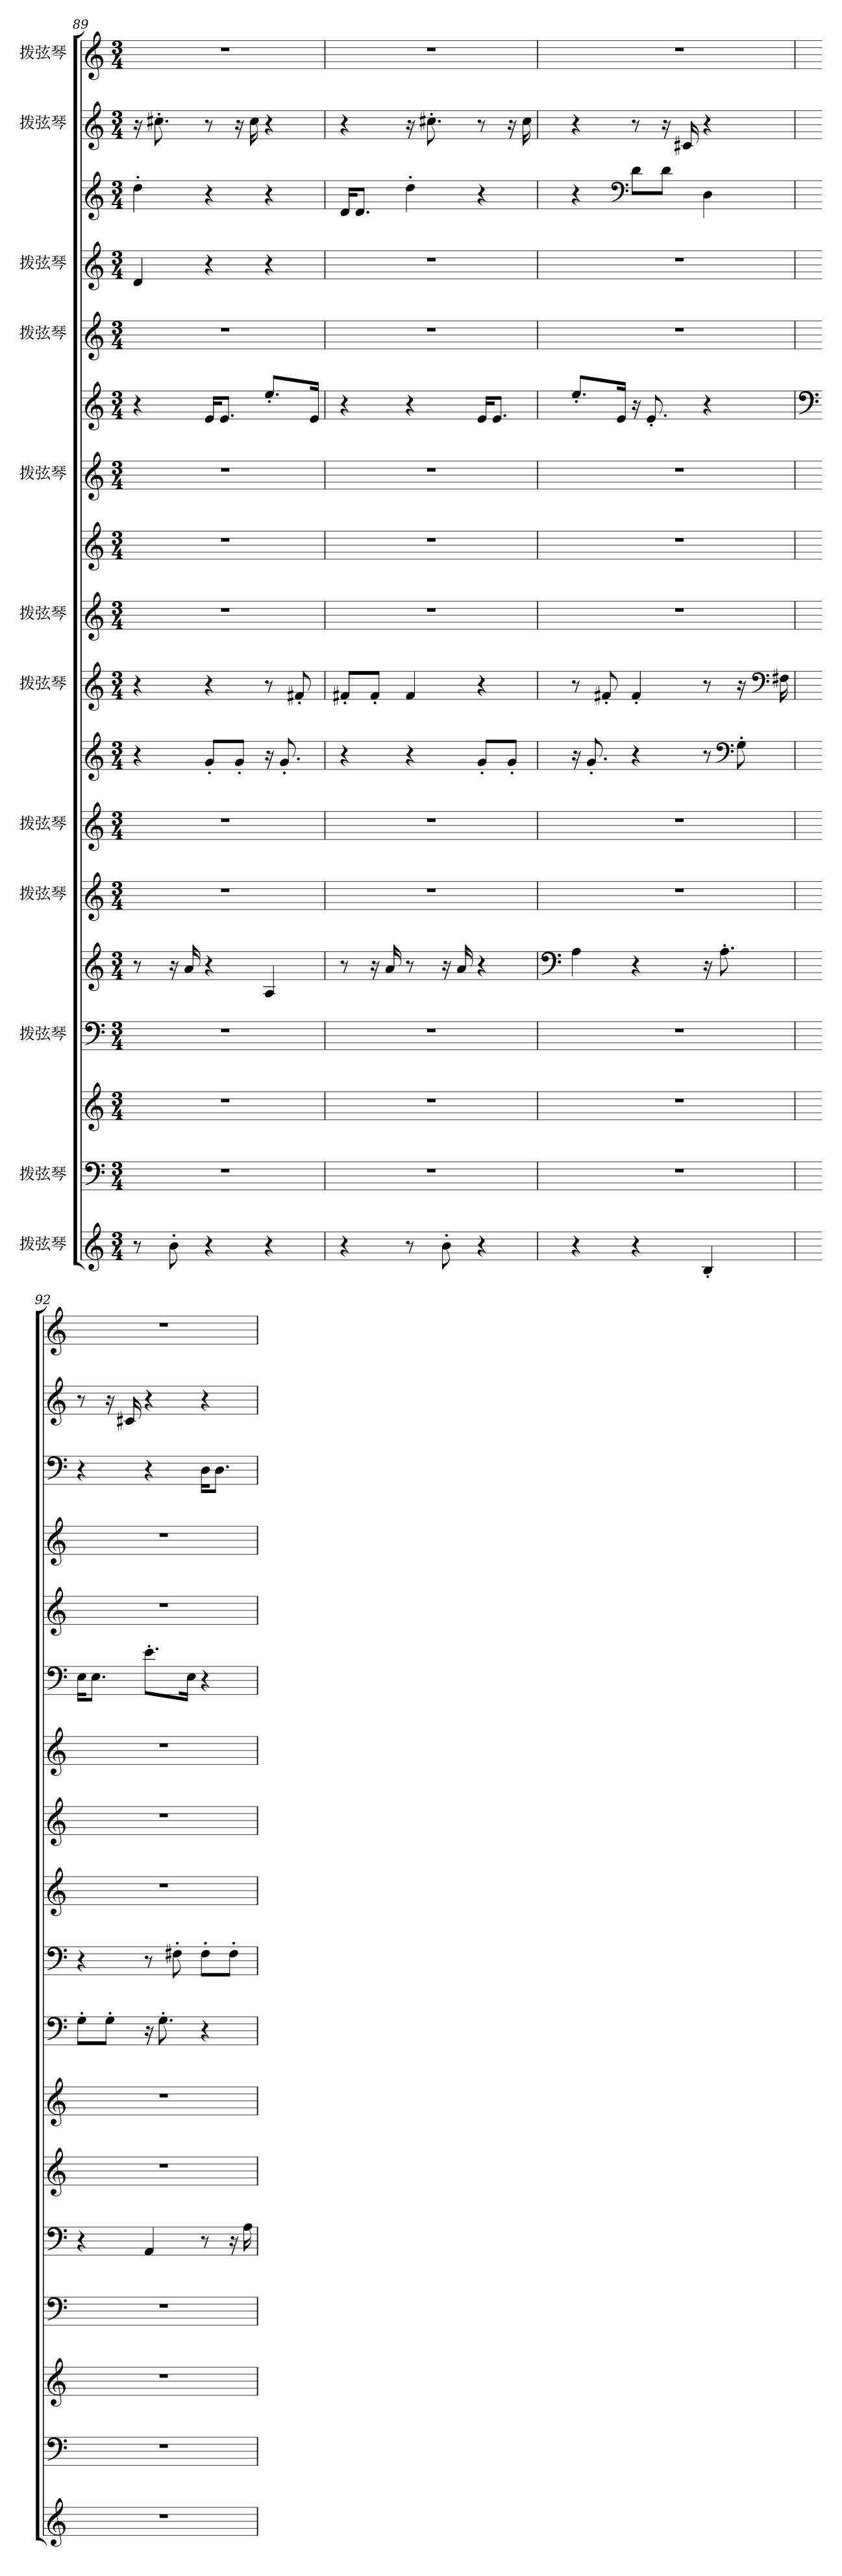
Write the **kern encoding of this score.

**kern	**kern	**kern	**kern	**kern	**kern	**kern	**kern	**kern	**kern	**kern	**kern	**kern	**kern	**kern	**kern	**kern	**kern
*part12	*part11	*part11	*part10	*part10	*part9	*part8	*part8	*part7	*part6	*part6	*part5	*part5	*part4	*part3	*part3	*part2	*part1
*staff18	*staff17	*staff16	*staff15	*staff14	*staff13	*staff12	*staff11	*staff10	*staff9	*staff8	*staff7	*staff6	*staff5	*staff4	*staff3	*staff2	*staff1
*I"拨弦琴	*I"拨弦琴	*	*I"拨弦琴	*	*I"拨弦琴	*I"拨弦琴	*	*I"拨弦琴	*I"拨弦琴	*	*I"拨弦琴	*	*I"拨弦琴	*I"拨弦琴	*	*I"拨弦琴	*I"拨弦琴
*clefG2	*clefF4	*clefG2	*clefF4	*clefG2	*clefG2	*clefG2	*clefG2	*clefG2	*clefG2	*clefG2	*clefG2	*clefG2	*clefG2	*clefG2	*clefG2	*clefG2	*clefG2
*k[]	*k[]	*k[]	*k[]	*k[]	*k[]	*k[]	*k[]	*k[]	*k[]	*k[]	*k[]	*k[]	*k[]	*k[]	*k[]	*k[]	*k[]
*M3/4	*M3/4	*M3/4	*M3/4	*M3/4	*M3/4	*M3/4	*M3/4	*M3/4	*M3/4	*M3/4	*M3/4	*M3/4	*M3/4	*M3/4	*M3/4	*M3/4	*M3/4
=89	=89	=89	=89	=89	=89	=89	=89	=89	=89	=89	=89	=89	=89	=89	=89	=89	=89
8r	2.r	2.r	2.r	8r	2.r	2.r	4r	4r	2.r	2.r	2.r	4r	2.r	4d/	4dd'\	16r	2.r
.	.	.	.	.	.	.	.	.	.	.	.	.	.	.	.	8.cc#X'\	.
8b'\	.	.	.	16r	.	.	.	.	.	.	.	.	.	.	.	.	.
.	.	.	.	16a/	.	.	.	.	.	.	.	.	.	.	.	.	.
4r	.	.	.	4r	.	.	8g'/L	4r	.	.	.	16e/KL	.	4r	4r	8r	.
.	.	.	.	.	.	.	.	.	.	.	.	8.e/J	.	.	.	.	.
.	.	.	.	.	.	.	8g'/J	.	.	.	.	.	.	.	.	16r	.
.	.	.	.	.	.	.	.	.	.	.	.	.	.	.	.	16cc#\	.
4r	.	.	.	4A/	.	.	16r	8r	.	.	.	8.ee'/L	.	4r	4r	4r	.
.	.	.	.	.	.	.	8.g'/	.	.	.	.	.	.	.	.	.	.
.	.	.	.	.	.	.	.	8f#X'/	.	.	.	.	.	.	.	.	.
.	.	.	.	.	.	.	.	.	.	.	.	16e/Jk	.	.	.	.	.
=90	=90	=90	=90	=90	=90	=90	=90	=90	=90	=90	=90	=90	=90	=90	=90	=90	=90
4r	2.r	2.r	2.r	8r	2.r	2.r	4r	8f#X'/L	2.r	2.r	2.r	4r	2.r	2.r	16d/KL	4r	2.r
.	.	.	.	.	.	.	.	.	.	.	.	.	.	.	8.d/J	.	.
.	.	.	.	16r	.	.	.	8f#'/J	.	.	.	.	.	.	.	.	.
.	.	.	.	16a/	.	.	.	.	.	.	.	.	.	.	.	.	.
8r	.	.	.	8r	.	.	4r	4f#/	.	.	.	4r	.	.	4dd'\	16r	.
.	.	.	.	.	.	.	.	.	.	.	.	.	.	.	.	8.cc#X'\	.
8b'\	.	.	.	16r	.	.	.	.	.	.	.	.	.	.	.	.	.
.	.	.	.	16a/	.	.	.	.	.	.	.	.	.	.	.	.	.
4r	.	.	.	4r	.	.	8g'/L	4r	.	.	.	16e/KL	.	.	4r	8r	.
.	.	.	.	.	.	.	.	.	.	.	.	8.e/J	.	.	.	.	.
.	.	.	.	.	.	.	8g'/J	.	.	.	.	.	.	.	.	16r	.
.	.	.	.	.	.	.	.	.	.	.	.	.	.	.	.	16cc#\	.
!!LO:PB:g=z
=91	=91	=91	=91	=91	=91	=91	=91	=91	=91	=91	=91	=91	=91	=91	=91	=91	=91
*	*	*	*	*clefF4	*	*	*	*	*	*	*	*	*	*	*	*	*
4r	2.r	2.r	2.r	4A\	2.r	2.r	16r	8r	2.r	2.r	2.r	8.ee'/L	2.r	2.r	4r	4r	2.r
.	.	.	.	.	.	.	8.g'/	.	.	.	.	.	.	.	.	.	.
.	.	.	.	.	.	.	.	8f#X'/	.	.	.	.	.	.	.	.	.
.	.	.	.	.	.	.	.	.	.	.	.	16e/Jk	.	.	.	.	.
*	*	*	*	*	*	*	*	*	*	*	*	*	*	*	*clefF4	*	*
4r	.	.	.	4r	.	.	4r	4f#'/	.	.	.	16r	.	.	8d\L	8r	.
.	.	.	.	.	.	.	.	.	.	.	.	8.e'/	.	.	.	.	.
.	.	.	.	.	.	.	.	.	.	.	.	.	.	.	8d\J	16r	.
.	.	.	.	.	.	.	.	.	.	.	.	.	.	.	.	16c#X/	.
4B'/	.	.	.	16r	.	.	8r	8r	.	.	.	4r	.	.	4D\	4r	.
.	.	.	.	8.A'\	.	.	.	.	.	.	.	.	.	.	.	.	.
*	*	*	*	*	*	*	*clefF4	*	*	*	*	*	*	*	*	*	*
.	.	.	.	.	.	.	8G'\	16r	.	.	.	.	.	.	.	.	.
*	*	*	*	*	*	*	*	*clefF4	*	*	*	*	*	*	*	*	*
.	.	.	.	.	.	.	.	16F#X\	.	.	.	.	.	.	.	.	.
=92	=92	=92	=92	=92	=92	=92	=92	=92	=92	=92	=92	=92	=92	=92	=92	=92	=92
*	*	*	*	*	*	*	*	*	*	*	*	*clefF4	*	*	*	*	*
2.r	2.r	2.r	2.r	4r	2.r	2.r	8G'\L	4r	2.r	2.r	2.r	16E\KL	2.r	2.r	4r	8r	2.r
.	.	.	.	.	.	.	.	.	.	.	.	8.E\J	.	.	.	.	.
.	.	.	.	.	.	.	8G'\J	.	.	.	.	.	.	.	.	16r	.
.	.	.	.	.	.	.	.	.	.	.	.	.	.	.	.	16c#X/	.
.	.	.	.	4AA/	.	.	16r	8r	.	.	.	8.e'\L	.	.	4r	4r	.
.	.	.	.	.	.	.	8.G'\	.	.	.	.	.	.	.	.	.	.
.	.	.	.	.	.	.	.	8F#X'\	.	.	.	.	.	.	.	.	.
.	.	.	.	.	.	.	.	.	.	.	.	16E\Jk	.	.	.	.	.
.	.	.	.	8r	.	.	4r	8F#'\L	.	.	.	4r	.	.	16D\KL	4r	.
.	.	.	.	.	.	.	.	.	.	.	.	.	.	.	8.D\J	.	.
.	.	.	.	16r	.	.	.	8F#'\J	.	.	.	.	.	.	.	.	.
.	.	.	.	16A\	.	.	.	.	.	.	.	.	.	.	.	.	.
=	=	=	=	=	=	=	=	=	=	=	=	=	=	=	=	=	=
*-	*-	*-	*-	*-	*-	*-	*-	*-	*-	*-	*-	*-	*-	*-	*-	*-	*-
